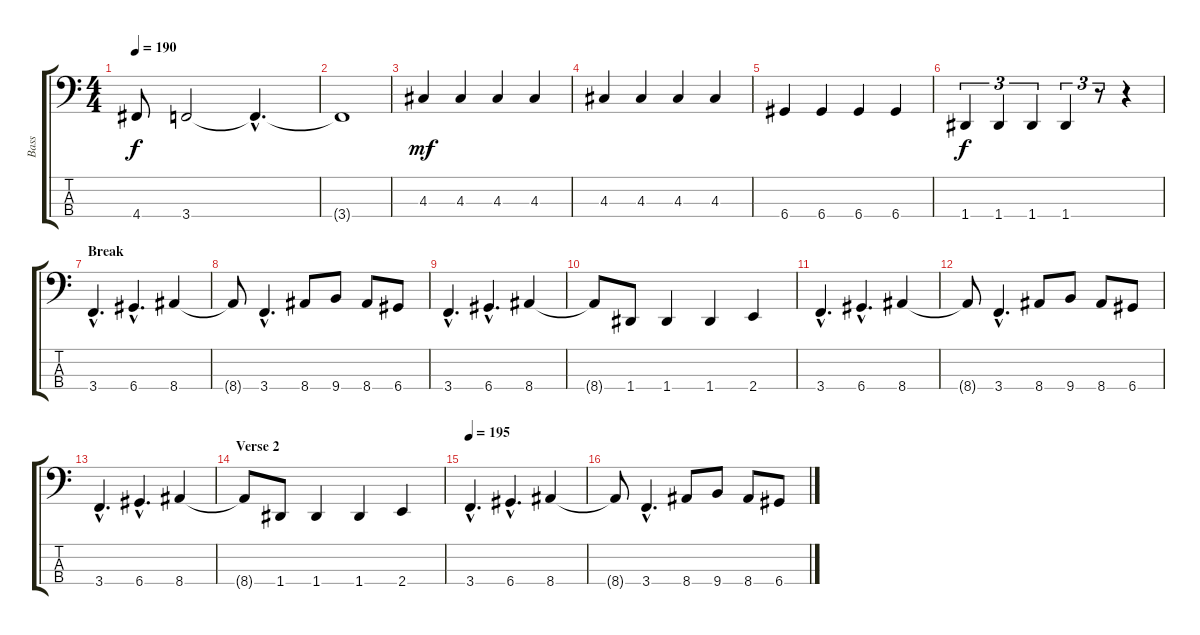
\track ("Bass" "Bass") {instrument electricbassfinger}
\staff {score tabs}
\tuning (G2 D2 A1 D1) {hide}
\ts (4 4)
\tempo 190
\clef f4
\ks c
4.4.8{dy f} 3.4.2 3.4{hac t}.4{d} |
3.4{t}.1 |
4.3.4{dy mf} 4.3.4 4.3.4 4.3.4 |
4.3.4 4.3.4 4.3.4 4.3.4 |
6.4.4 6.4.4 6.4.4 6.4.4 |
1.4.4{tu (3 2) dy f} 1.4.4{tu (3 2)} 1.4.4{tu (3 2)} 1.4.4{tu (3 2)} r.8{tu (3 2)} r.4 |
\section ("" "Break")
3.4{hac}.4{d} 6.4{hac}.4{d} 8.4.4 |
8.4{t}.8 3.4{hac}.4{d} 8.4.8 9.4.8 8.4.8 6.4.8 |
3.4{hac}.4{d} 6.4{hac}.4{d} 8.4.4 |
8.4{t}.8 1.4.8 1.4.4 1.4.4 2.4.4 |
3.4{hac}.4{d} 6.4{hac}.4{d} 8.4.4 |
8.4{t}.8 3.4{hac}.4{d} 8.4.8 9.4.8 8.4.8 6.4.8 |
3.4{hac}.4{d} 6.4{hac}.4{d} 8.4.4 |
\section ("" "Verse 2")
8.4{t}.8 1.4.8 1.4.4 1.4.4 2.4.4 |
\tempo 195
3.4{hac}.4{d} 6.4{hac}.4{d} 8.4.4 |
8.4{t}.8 3.4{hac}.4{d} 8.4.8 9.4.8 8.4.8 6.4.8
